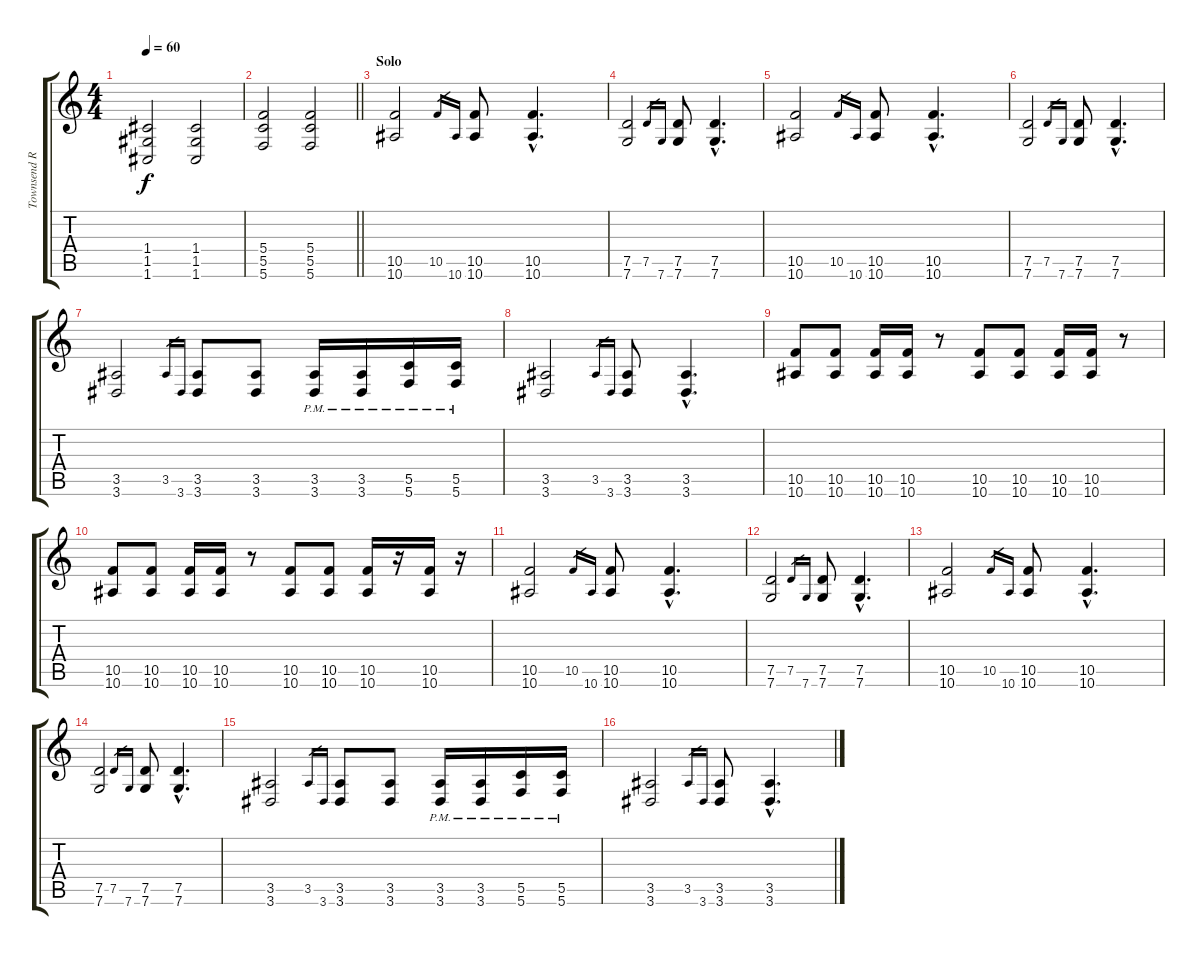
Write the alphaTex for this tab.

\track ("Townsend Rhythm" "Townsend R") {instrument distortionguitar}
\staff {score tabs}
\tuning (E4 C4 G3 C3 G2 C2) {hide}
\ts (4 4)
\tempo 60
\clef g2
\ks c
(1.4 1.5 1.6).2{dy f} (1.4 1.5 1.6).2 |
\barLineRight lightlight
(5.4 5.5 5.6).2 (5.4 5.5 5.6).2 |
\section ("" "Solo")
(10.5 10.6).2 10.5.16{gr} 10.6.16{gr} (10.5 10.6).8 (10.5{hac} 10.6{hac}).4{d} |
(7.5 7.6).2 7.5.16{gr} 7.6.16{gr} (7.5 7.6).8 (7.5{hac} 7.6{hac}).4{d} |
(10.5 10.6).2 10.5.16{gr} 10.6.16{gr} (10.5 10.6).8 (10.5{hac} 10.6{hac}).4{d} |
(7.5 7.6).2 7.5.16{gr} 7.6.16{gr} (7.5 7.6).8 (7.5{hac} 7.6{hac}).4{d} |
(3.5 3.6).2 3.5.16{gr} 3.6.16{gr} (3.5 3.6).8 (3.5 3.6).8 (3.5{pm} 3.6{pm}).16 (3.5{pm} 3.6{pm}).16 (5.5{pm} 5.6{pm}).16 (5.5{pm} 5.6{pm}).16 |
(3.5 3.6).2 3.5.16{gr} 3.6.16{gr} (3.5 3.6).8 (3.5{hac} 3.6{hac}).4{d} |
(10.5 10.6).8 (10.5 10.6).8 (10.5 10.6).16 (10.5 10.6).16 r.8 (10.5 10.6).8 (10.5 10.6).8 (10.5 10.6).16 (10.5 10.6).16 r.8 |
(10.5 10.6).8 (10.5 10.6).8 (10.5 10.6).16 (10.5 10.6).16 r.8 (10.5 10.6).8 (10.5 10.6).8 (10.5 10.6).16 r.16 (10.5 10.6).16 r.16 |
(10.5 10.6).2 10.5.16{gr} 10.6.16{gr} (10.5 10.6).8 (10.5{hac} 10.6{hac}).4{d} |
(7.5 7.6).2 7.5.16{gr} 7.6.16{gr} (7.5 7.6).8 (7.5{hac} 7.6{hac}).4{d} |
(10.5 10.6).2 10.5.16{gr} 10.6.16{gr} (10.5 10.6).8 (10.5{hac} 10.6{hac}).4{d} |
(7.5 7.6).2 7.5.16{gr} 7.6.16{gr} (7.5 7.6).8 (7.5{hac} 7.6{hac}).4{d} |
(3.5 3.6).2 3.5.16{gr} 3.6.16{gr} (3.5 3.6).8 (3.5 3.6).8 (3.5{pm} 3.6{pm}).16 (3.5{pm} 3.6{pm}).16 (5.5{pm} 5.6{pm}).16 (5.5{pm} 5.6{pm}).16 |
(3.5 3.6).2 3.5.16{gr} 3.6.16{gr} (3.5 3.6).8 (3.5{hac} 3.6{hac}).4{d}
